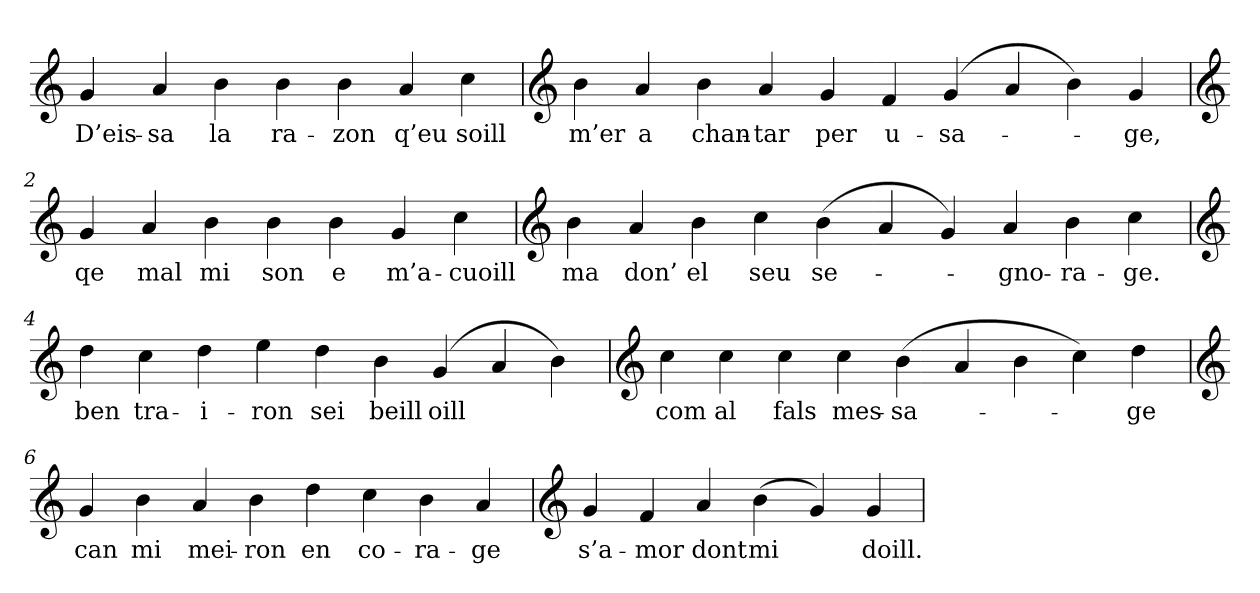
**kern	**text
*part1	*part1
*staff1	*staff1
*clefG2	*
=	=
4g	D’eis-
4a	-sa
4b	la
4b	ra-
4b	-zon
4a	q’eu
4cc	soill
=1	=1
*clefG2	*
4b	m’er
4a	a
4b	chan-
4a	-tar
4g	per
4f	u-
(4g	-sa-
4a	.
4b)	.
4g	-ge,
=2	=2
*clefG2	*
4g	qe
4a	mal
4b	mi
4b	son
4b	e
4g	m’a-
4cc	-cuoill
=3	=3
*clefG2	*
4b	ma
4a	don’
4b	el
4cc	seu
(4b	se-
4a	.
4g)	.
4a	-gno-
4b	-ra-
4cc	-ge.
=4	=4
*clefG2	*
4dd	ben
4cc	tra-
4dd	-i-
4ee	-ron
4dd	sei
4b	beill
(4g	oill
4a	.
4b)	.
=5	=5
*clefG2	*
4cc	com
4cc	al
4cc	fals
4cc	mes-
(4b	-sa-
4a	.
4b	.
4cc)	.
4dd	-ge
=6	=6
*clefG2	*
4g	can
4b	mi
4a	mei-
4b	-ron
4dd	en
4cc	co-
4b	-ra-
4a	-ge
=7	=7
*clefG2	*
4g	s’a-
4f	-mor
4a	dont
(4b	mi
4g)	.
4g	doill.
=	=
*-	*-
